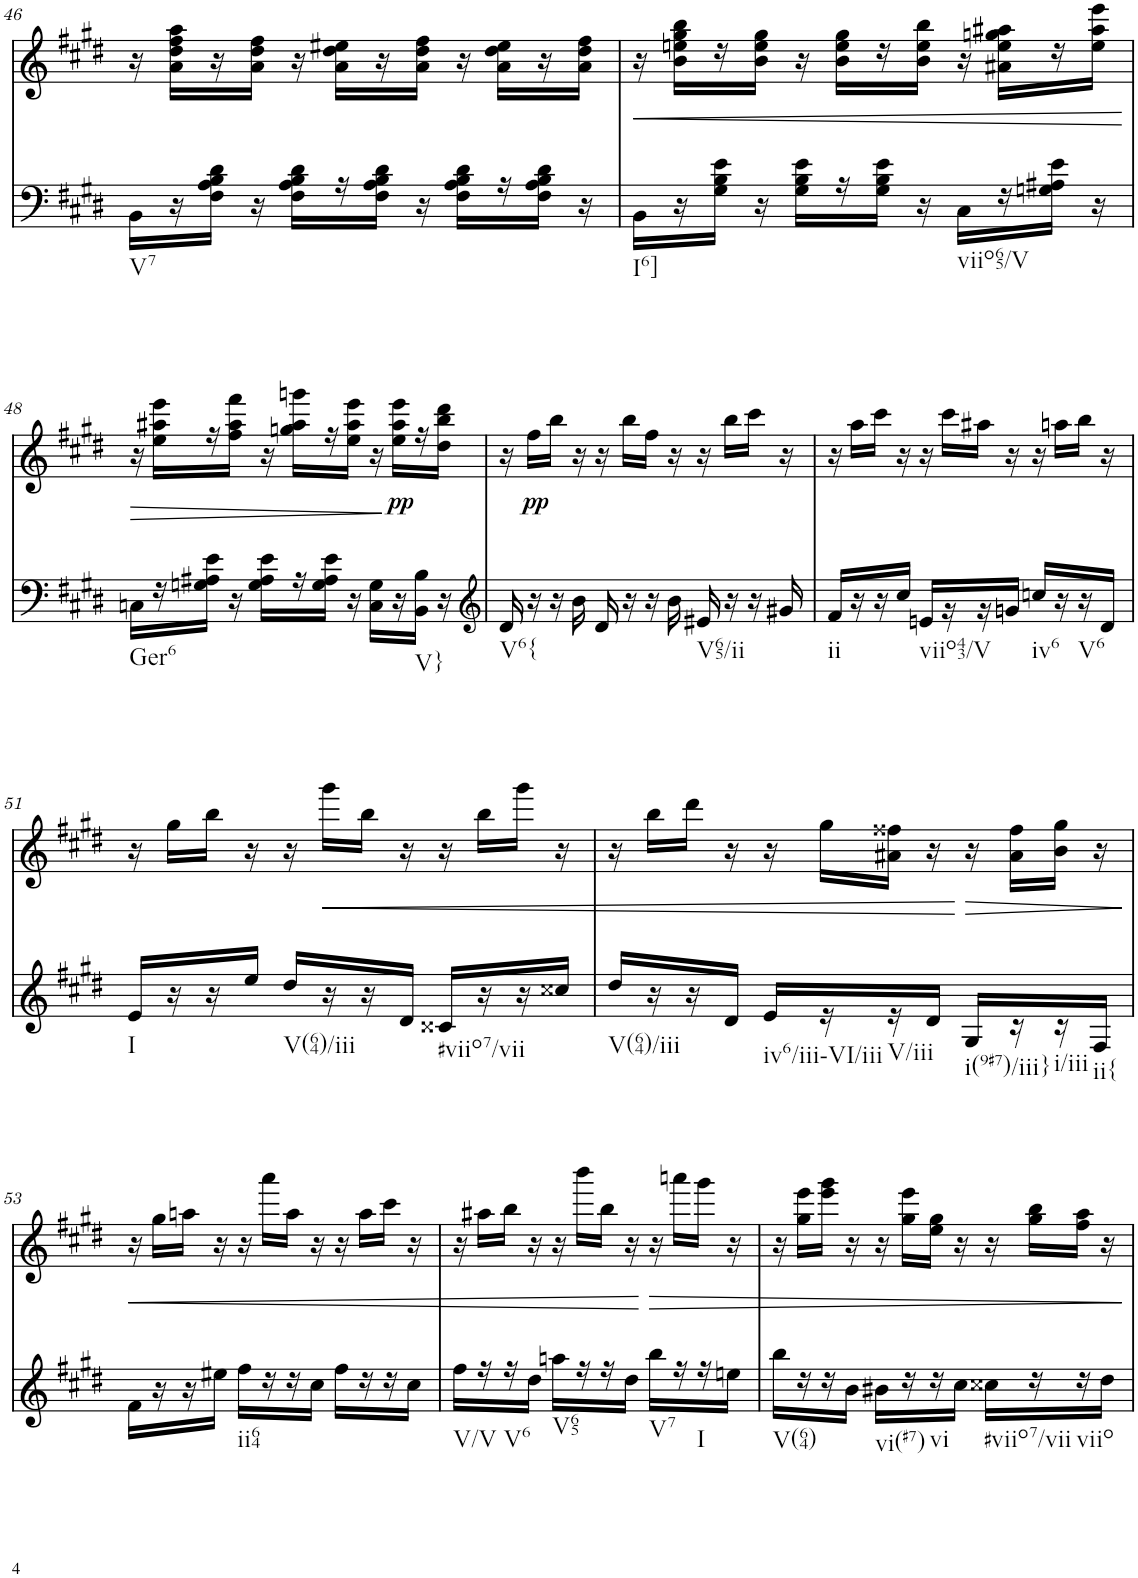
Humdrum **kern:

**kern	**kern	**text	**dynam
*part2	*part1	*part1	*part1
*staff2	*staff1	*staff1	*staff1
*I"Piano	*I"Piano	*	*
*I'Pno	*I'Pno	*	*
!!LO:PB:g=z
*clefF4	*clefG2	*	*
*k[f#c#g#d#]	*k[f#c#g#d#]	*	*
*E:	*E:	*	*
*M3/4	*M3/4	*	*
=46	=46	=46	=46
!LO:TX:b:t=V7	!	!	!
16BB\LL	16r	.	.
16r	16a\ 16dd#\ 16ff#\ 16aa\LL	.	.
16F#\ 16A\ 16B\ 16d#\JJ	16r	.	.
16r	16a\ 16dd#\ 16ff#\JJ	.	.
16F#\ 16A\ 16B\ 16d#\LL	16r	.	.
16r	16a\ 16dd#\ 16ee#X\LL	.	.
16F#\ 16A\ 16B\ 16d#\JJ	16r	.	.
16r	16a\ 16dd#\ 16ff#\JJ	.	.
16F#\ 16A\ 16B\ 16d#\LL	16r	.	.
16r	16a\ 16dd#\ 16ee#\LL	.	.
16F#\ 16A\ 16B\ 16d#\JJ	16r	.	.
16r	16a\ 16dd#\ 16ff#\JJ	.	.
=47	=47	=47	=47
!LO:TX:b:t=I6]	!	!	!
!	!	!	!LO:HP:b
16BB\LL	16r	.	<
16r	16b\ 16een\ 16gg#\ 16bb\LL	.	.
16G#\ 16B\ 16e\JJ	16r	.	.
16r	16b\ 16ee\ 16gg#\JJ	.	.
16G#\ 16B\ 16e\LL	16r	.	.
16r	16b\ 16ee\ 16gg#\LL	.	.
16G#\ 16B\ 16e\JJ	16r	.	.
16r	16b\ 16ee\ 16bb\JJ	.	.
!LO:TX:b:t=viio65/V	!	!	!
16C#\LL	16r	.	.
16r	16a#X\ 16ee\ 16ggn\ 16aa#X\LL	.	.
16Gn\ 16A#X\ 16e\JJ	16r	.	.
16r	16ee\ 16aa#\ 16eee\JJ	.	.
.	.	.	[
!!LO:LB:g=z
=48	=48	=48	=48
!LO:TX:b:t=Ger6	!	!	!
!	!	!	!LO:HP:b
16Cn\LL	16r	.	>
16r	16ee\ 16aa#X\ 16eee\LL	.	.
16Gn\ 16A#X\ 16e\JJ	16r	.	.
16r	16ff#\ 16aa#\ 16fff#\JJ	.	.
16G\ 16A#\ 16e\LL	16r	.	.
16r	16ggn\ 16aa#\ 16gggn\LL	.	.
16G\ 16A#\ 16e\JJ	16r	.	.
16r	16ee\ 16aa#\ 16eee\JJ	.	.
16C\ 16G\LL	16r	.	.
!	!	!LO:LY:b	!
16r	16ee\ 16aa#\ 16eee\LL	.	]
!LO:TX:b:t=V}	!	!	!
16BB\ 16B\JJ	16r	.	.
16r	16dd#\ 16bb\ 16ddd#\JJ	.	.
=49	=49	=49	=49
*clefG2	*	*	*
!LO:TX:b:t=V6{	!	!	!
16d#/	16r	.	.
!	!	!LO:LY:b	!
16r	16ff#\LL	.	.
16r	16bb\JJ	.	.
16b\	16r	.	.
16d#/	16r	.	.
16r	16bb\LL	.	.
16r	16ff#\JJ	.	.
16b\	16r	.	.
!LO:TX:b:t=V65/ii	!	!	!
16e#X/	16r	.	.
16r	16bb\LL	.	.
16r	16ccc#\JJ	.	.
16g#X/	16r	.	.
=50	=50	=50	=50
!LO:TX:b:t=ii	!	!	!
16f#/LL	16r	.	.
16r	16aa\LL	.	.
16r	16ccc#\JJ	.	.
16cc#/JJ	16r	.	.
!LO:TX:b:t=viio43/V	!	!	!
16en/LL	16r	.	.
16r	16ccc#\LL	.	.
16r	16aa#X\JJ	.	.
16gn/JJ	16r	.	.
!LO:TX:b:t=iv6	!	!	!
16ccn/LL	16r	.	.
16r	16aan\LL	.	.
!LO:TX:b:t=V6	!	!	!
16r	16bb\JJ	.	.
16d#/JJ	16r	.	.
!!LO:LB:g=z
=51	=51	=51	=51
!LO:TX:b:t=I	!	!	!
16e/LL	16r	.	.
16r	16gg#\LL	.	.
16r	16bb\JJ	.	.
16ee/JJ	16r	.	.
!LO:TX:b:t=V(64)/iii	!	!	!
16dd#/LL	16r	.	.
!	!	!	!LO:HP:b
16r	16ggg#\LL	.	<
16r	16bb\JJ	.	.
16d#/JJ	16r	.	.
!LO:TX:b:t=#viio7/vii	!	!	!
16c##X/LL	16r	.	.
16r	16bb\LL	.	.
16r	16ggg#\JJ	.	.
16cc##X/JJ	16r	.	.
=52	=52	=52	=52
!LO:TX:b:t=V(64)/iii	!	!	!
16dd#/LL	16r	.	.
16r	16bb\LL	.	.
16r	16ddd#\JJ	.	.
16d#/JJ	16r	.	.
!LO:TX:b:t=iv6/iii-VI/iii	!	!	!
16e/LL	16r	.	.
16r	16gg#\LL	.	.
!LO:TX:b:t=V/iii	!	!	!
16r	16a#X\ 16ff##X\JJ	.	.
16d#/JJ	16r	.	.
!LO:TX:b:t=i(9#7)/iii}	!	!	!
!	!	!	!LO:HP:n=1:b
16G#/LL	16r	.	[ >
16r	16a#\ 16ff##\LL	.	.
!LO:TX:b:t=i/iii	!	!	!
16r	16b\ 16gg#\JJ	.	.
!LO:TX:b:t=ii{	!	!	!
16F#/JJ	16r	.	.
.	.	.	]
!!LO:LB:g=z
=53	=53	=53	=53
!	!	!	!LO:HP:b
16f#\LL	16r	.	<
16r	16gg#\LL	.	.
16r	16aan\JJ	.	.
16ee#X\JJ	16r	.	.
!LO:TX:b:t=ii64	!	!	!
16ff#\LL	16r	.	.
16r	16aaa\LL	.	.
16r	16aa\JJ	.	.
16cc#\JJ	16r	.	.
16ff#\LL	16r	.	.
16r	16aa\LL	.	.
16r	16ccc#\JJ	.	.
16cc#\JJ	16r	.	.
=54	=54	=54	=54
!LO:TX:b:t=V/V	!	!	!
16ff#\LL	16r	.	.
16r	16aa#X\LL	.	.
!LO:TX:b:t=V6	!	!	!
16r	16bb\JJ	.	.
16dd#\JJ	16r	.	.
!LO:TX:b:t=V65	!	!	!
16aan\LL	16r	.	.
16r	16bbb\LL	.	.
16r	16bb\JJ	.	.
16dd#\JJ	16r	.	.
!LO:TX:b:t=V7	!	!	!
!	!	!	!LO:HP:n=1:b
16bb\LL	16r	.	[ >
16r	16aaan\LL	.	.
!LO:TX:b:t=I	!	!	!
16r	16ggg#\JJ	.	.
16een\JJ	16r	.	.
=55	=55	=55	=55
!LO:TX:b:t=V(64)	!	!	!
16bb\LL	16r	.	.
16r	16gg#\ 16eee\LL	.	.
16r	16eee\ 16ggg#\JJ	.	.
16b\JJ	16r	.	.
!LO:TX:b:t=vi(#7)	!	!	!
16b#X\LL	16r	.	.
16r	16gg#\ 16eee\LL	.	.
!LO:TX:b:t=vi	!	!	!
16r	16ee\ 16gg#\JJ	.	.
16cc#\JJ	16r	.	.
!LO:TX:b:t=#viio7/vii	!	!	!
16cc##X\LL	16r	.	.
16r	16gg#\ 16bb\LL	.	.
!LO:TX:b:t=viio	!	!	!
16r	16ff#\ 16aa\JJ	.	.
16dd#\JJ	16r	.	.
.	.	.	]
=	=	=	=
*-	*-	*-	*-
